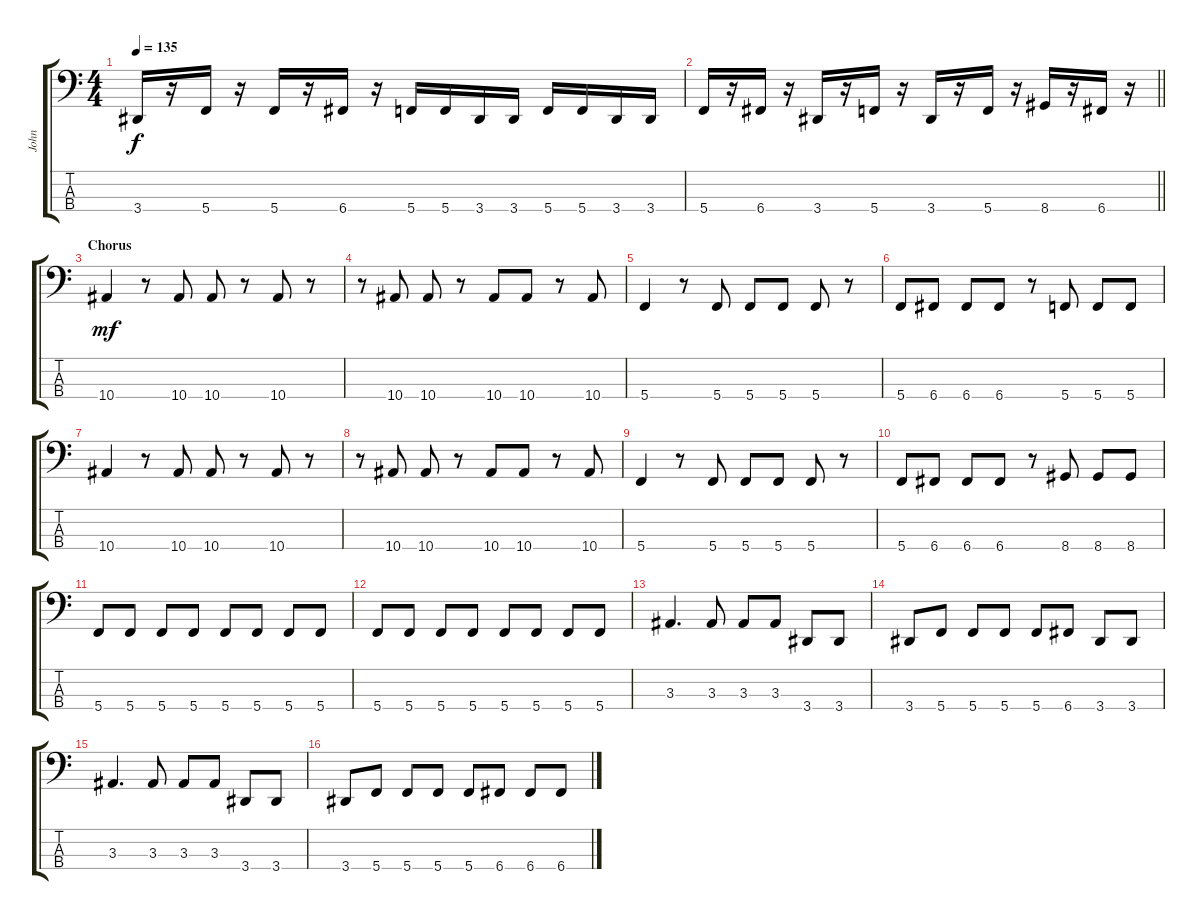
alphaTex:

\track ("John" "John") {instrument electricbassfinger}
\staff {score tabs}
\tuning (F2 C2 G1 C1) {hide}
\ts (4 4)
\tempo 135
\clef f4
\ks c
3.4.16{dy f} r.16 5.4.16 r.16 5.4.16 r.16 6.4.16 r.16 5.4.16 5.4.16 3.4.16 3.4.16 5.4.16 5.4.16 3.4.16 3.4.16 |
\barLineRight lightlight
5.4.16 r.16 6.4.16 r.16 3.4.16 r.16 5.4.16 r.16 3.4.16 r.16 5.4.16 r.16 8.4.16 r.16 6.4.16 r.16 |
\section ("" "Chorus")
10.4.4{dy mf} r.8 10.4.8 10.4.8 r.8 10.4.8 r.8 |
r.8 10.4.8 10.4.8 r.8 10.4.8 10.4.8 r.8 10.4.8 |
5.4.4 r.8 5.4.8 5.4.8 5.4.8 5.4.8 r.8 |
5.4.8 6.4.8 6.4.8 6.4.8 r.8 5.4.8 5.4.8 5.4.8 |
10.4.4 r.8 10.4.8 10.4.8 r.8 10.4.8 r.8 |
r.8 10.4.8 10.4.8 r.8 10.4.8 10.4.8 r.8 10.4.8 |
5.4.4 r.8 5.4.8 5.4.8 5.4.8 5.4.8 r.8 |
5.4.8 6.4.8 6.4.8 6.4.8 r.8 8.4.8 8.4.8 8.4.8 |
5.4.8 5.4.8 5.4.8 5.4.8 5.4.8 5.4.8 5.4.8 5.4.8 |
5.4.8 5.4.8 5.4.8 5.4.8 5.4.8 5.4.8 5.4.8 5.4.8 |
3.3.4{d} 3.3.8 3.3.8 3.3.8 3.4.8 3.4.8 |
3.4.8 5.4.8 5.4.8 5.4.8 5.4.8 6.4.8 3.4.8 3.4.8 |
3.3.4{d} 3.3.8 3.3.8 3.3.8 3.4.8 3.4.8 |
3.4.8 5.4.8 5.4.8 5.4.8 5.4.8 6.4.8 6.4.8 6.4.8
